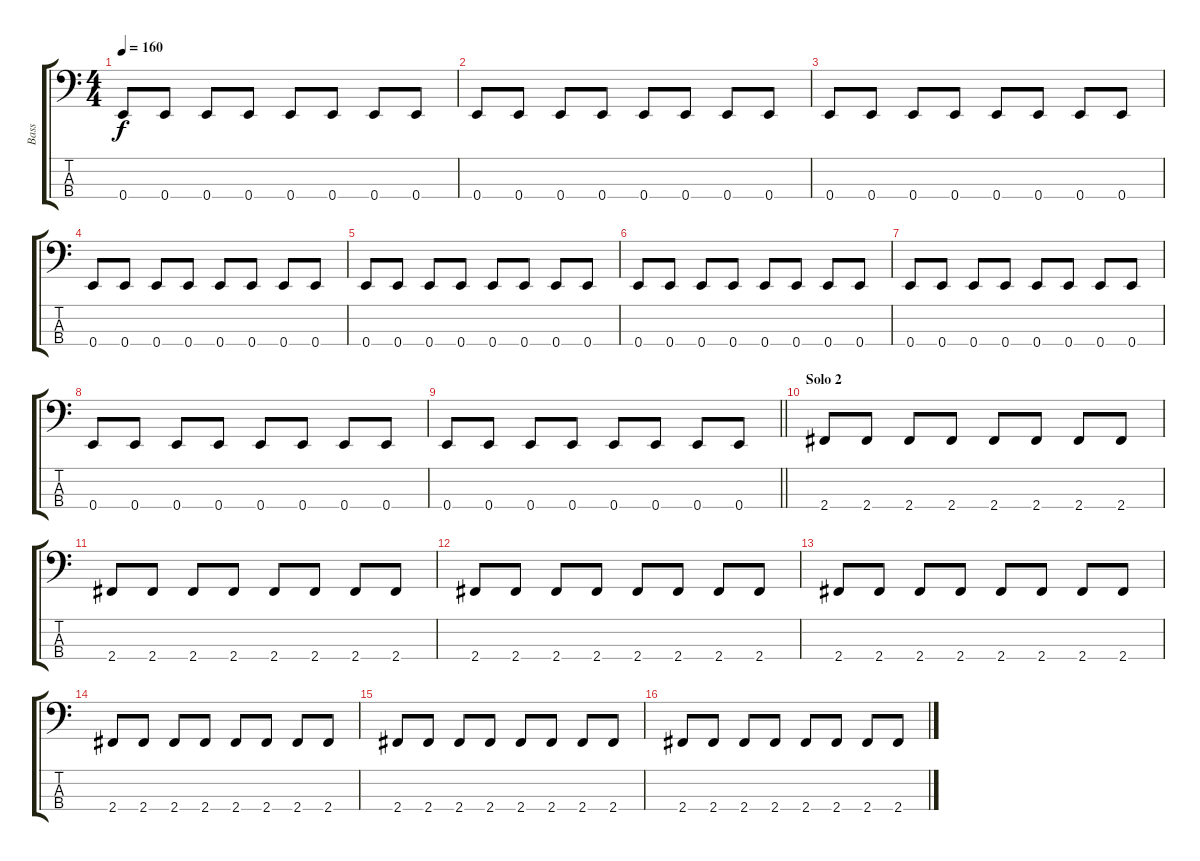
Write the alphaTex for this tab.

\track ("Bass" "Bass") {instrument electricbasspick}
\staff {score tabs}
\tuning (G2 D2 A1 E1) {hide}
\ts (4 4)
\tempo 160
\clef f4
\ks c
0.4.8{dy f} 0.4.8 0.4.8 0.4.8 0.4.8 0.4.8 0.4.8 0.4.8 |
0.4.8 0.4.8 0.4.8 0.4.8 0.4.8 0.4.8 0.4.8 0.4.8 |
0.4.8 0.4.8 0.4.8 0.4.8 0.4.8 0.4.8 0.4.8 0.4.8 |
0.4.8 0.4.8 0.4.8 0.4.8 0.4.8 0.4.8 0.4.8 0.4.8 |
0.4.8 0.4.8 0.4.8 0.4.8 0.4.8 0.4.8 0.4.8 0.4.8 |
0.4.8 0.4.8 0.4.8 0.4.8 0.4.8 0.4.8 0.4.8 0.4.8 |
0.4.8 0.4.8 0.4.8 0.4.8 0.4.8 0.4.8 0.4.8 0.4.8 |
0.4.8 0.4.8 0.4.8 0.4.8 0.4.8 0.4.8 0.4.8 0.4.8 |
\barLineRight lightlight
0.4.8 0.4.8 0.4.8 0.4.8 0.4.8 0.4.8 0.4.8 0.4.8 |
\section ("" "Solo 2")
2.4.8 2.4.8 2.4.8 2.4.8 2.4.8 2.4.8 2.4.8 2.4.8 |
2.4.8 2.4.8 2.4.8 2.4.8 2.4.8 2.4.8 2.4.8 2.4.8 |
2.4.8 2.4.8 2.4.8 2.4.8 2.4.8 2.4.8 2.4.8 2.4.8 |
2.4.8 2.4.8 2.4.8 2.4.8 2.4.8 2.4.8 2.4.8 2.4.8 |
2.4.8 2.4.8 2.4.8 2.4.8 2.4.8 2.4.8 2.4.8 2.4.8 |
2.4.8 2.4.8 2.4.8 2.4.8 2.4.8 2.4.8 2.4.8 2.4.8 |
2.4.8 2.4.8 2.4.8 2.4.8 2.4.8 2.4.8 2.4.8 2.4.8
